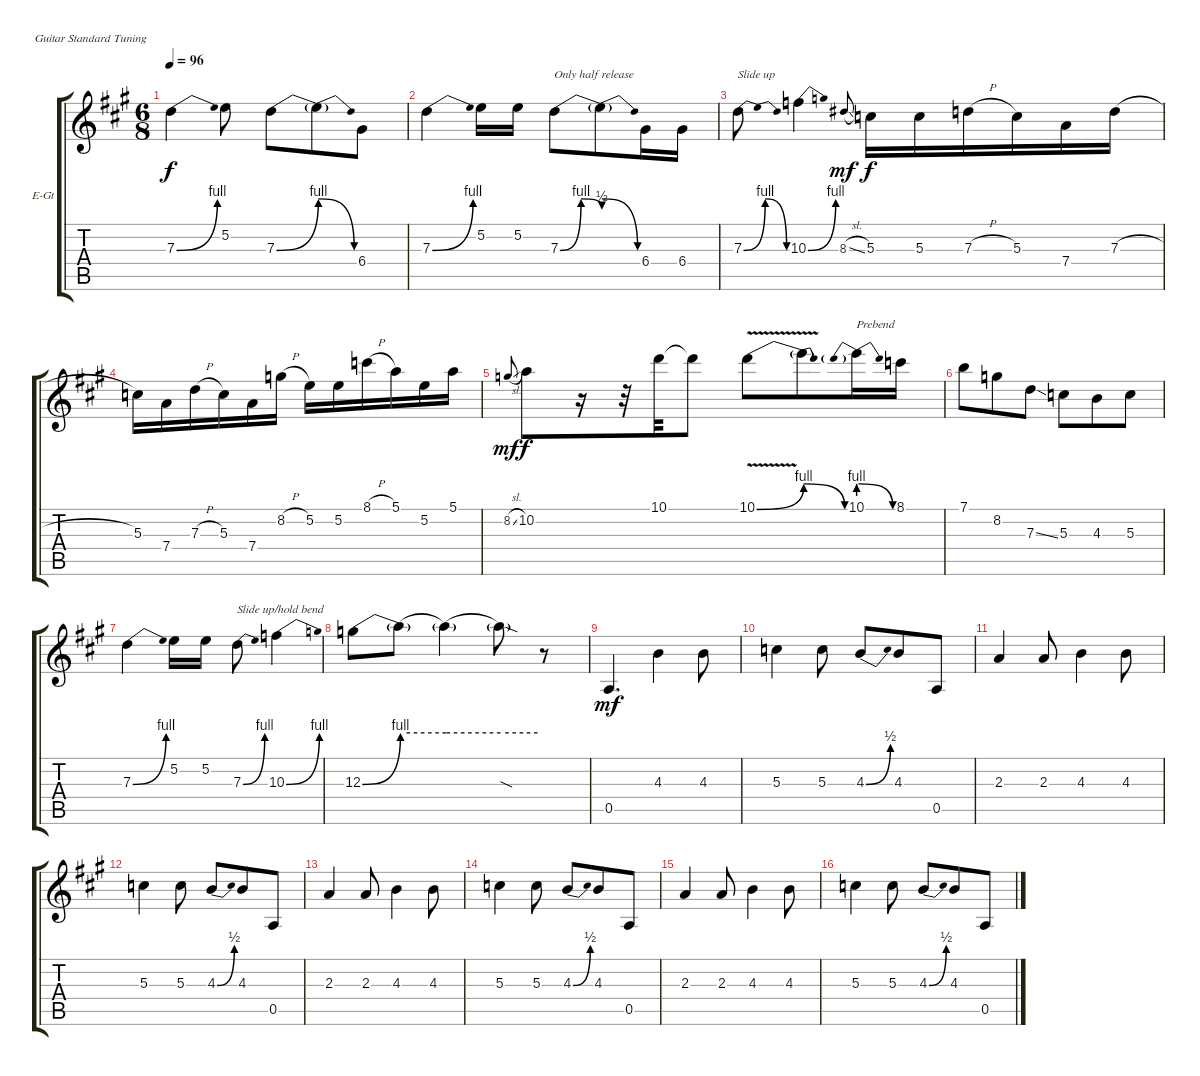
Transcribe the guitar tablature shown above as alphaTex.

\bracketExtendMode groupsimilarinstruments
\firstSystemTrackNameOrientation horizontal
\otherSystemsTrackNameOrientation horizontal
\track ("Gtr. 1" "E-Gt") {instrument overdrivenguitar}
\staff {score tabs}
\tuning (E4 B3 G3 D3 A2 E2)
\ts (6 8)
\tempo 96
\clef g2
\ks a
7.3{be (bend 0 0 60 4)}.4{dy f} 5.2.8 7.3{be (bend 0 0 60 4)}.8 7.3{be (release 0 4 60 0) t}.8 6.4.8 |
7.3{be (bend 0 0 60 4)}.4 5.2.16 5.2.16 7.3{be (bendrelease 0 0 30 4 30 4 60 2)}.8{txt "Only half release"} 7.3{be (release 0 4 60 0) t}.8 6.4.16 6.4.16 |
7.3{be (bendrelease 0 0 30 4 30 4 60 0)}.8{txt "Slide up"} 10.3{be (bend 0 0 60 4)}.4 8.3{sl}.8{gr onbeat dy mf} 5.3.16{dy f} 5.3.16 7.3{h}.16 5.3.16 7.4.16 7.3{h}.16 |
5.3.16 7.4.16 7.3{h}.16 5.3.16 7.4.16 8.2{h}.16 5.2.16 5.2.16 8.1{h}.16 5.1.16 5.2.16 5.1.16 |
8.2{sl}.8{gr onbeat dy mf} 10.2.8{dy f} r.16 r.32 10.1.32 10.1{t}.8 10.1{be (bend 0 0 60 4) v}.8 10.1{be (release 0 4 60 0) t}.8 10.1{be (prebendrelease 0 4 60 0)}.16{txt "Prebend"} 8.1.16 |
7.1.8 8.2.8 7.3{ss}.8 5.3.8 4.3.8 5.3.8 |
7.3{be (bend 0 0 60 4)}.4 5.2.16 5.2.16 7.3{be (bend 0 0 60 4)}.8{txt "Slide up/hold bend"} 10.3{be (bend 0 0 60 4)}.4 |
12.3{be (bend 0 0 60 4)}.8 12.3{be (hold 0 4 60 4) t}.8 12.3{be (hold 0 4 60 4) t}.4 12.3{be (hold 0 4 60 4) sod t}.8 r.8 |
0.5.4{d dy mf} 4.3.4 4.3.8 |
5.3.4 5.3.8 4.3{be (bend 0 0 60 2)}.8 4.3.8 0.5.8 |
2.3.4 2.3.8 4.3.4 4.3.8 |
5.3.4 5.3.8 4.3{be (bend 0 0 60 2)}.8 4.3.8 0.5.8 |
2.3.4 2.3.8 4.3.4 4.3.8 |
5.3.4 5.3.8 4.3{be (bend 0 0 60 2)}.8 4.3.8 0.5.8 |
2.3.4 2.3.8 4.3.4 4.3.8 |
5.3.4 5.3.8 4.3{be (bend 0 0 60 2)}.8 4.3.8 0.5.8
